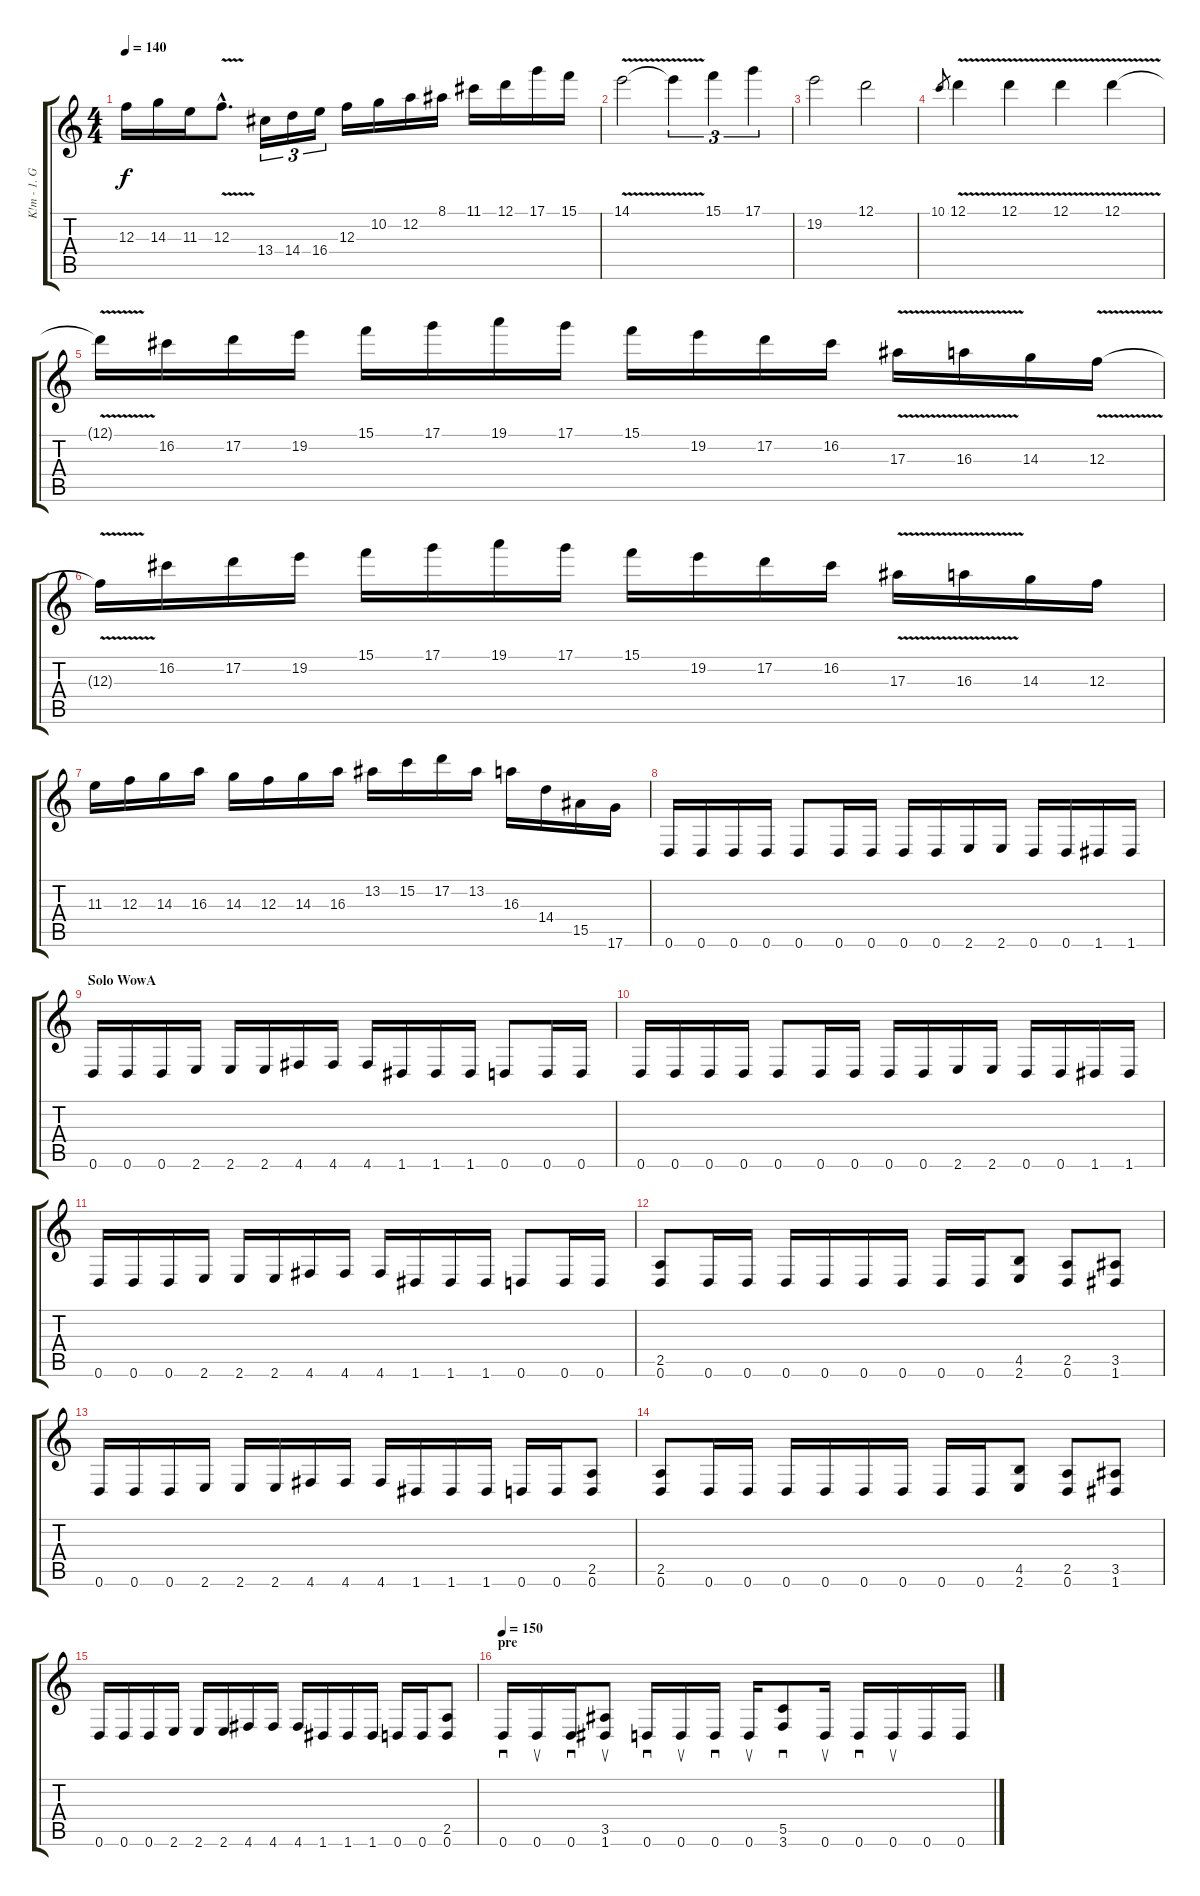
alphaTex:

\track ("K!m - 1. Guitar" "K!m - 1. G") {instrument distortionguitar}
\staff {score tabs}
\tuning (D4 A3 F3 C3 G2 D2) {hide}
\ts (4 4)
\tempo 140
\clef g2
\ks c
12.3.16{dy f} 14.3.16 11.3.16 12.3{v hac}.8{d} 13.4.16{tu (3 2)} 14.4.16{tu (3 2)} 16.4.16{tu (3 2)} 12.3.16 10.2.16 12.2.16 8.1.16 11.1.16 12.1.16 17.1.16 15.1.16 |
14.1{v}.2 14.1{t}.4{tu (3 2)} 15.1.4{tu (3 2)} 17.1.4{tu (3 2)} |
19.2.2 12.1.2 |
10.1.8{gr} 12.1{v}.4 12.1{v}.4 12.1{v}.4 12.1{v}.4 |
12.1{t}.16 16.2.16 17.2.16 19.2.16 15.1.16 17.1.16 19.1.16 17.1.16 15.1.16 19.2.16 17.2.16 16.2.16 17.3{v}.16 16.3{v}.16 14.3.16 12.3{v}.16 |
12.3{t}.16 16.2.16 17.2.16 19.2.16 15.1.16 17.1.16 19.1.16 17.1.16 15.1.16 19.2.16 17.2.16 16.2.16 17.3{v}.16 16.3{v}.16 14.3.16 12.3.16 |
11.3.16 12.3.16 14.3.16 16.3.16 14.3.16 12.3.16 14.3.16 16.3.16 13.2.16 15.2.16 17.2.16 13.2.16 16.3.16 14.4.16 15.5.16 17.6.16 |
0.6.16{volume 15 balance 8} 0.6.16 0.6.16 0.6.16 0.6.8 0.6.16 0.6.16 0.6.16 0.6.16 2.6.16 2.6.16 0.6.16 0.6.16 1.6.16 1.6.16 |
\section ("" "Solo WowA")
0.6.16 0.6.16 0.6.16 2.6.16 2.6.16 2.6.16 4.6.16 4.6.16 4.6.16 1.6.16 1.6.16 1.6.16 0.6.8 0.6.16 0.6.16 |
0.6.16 0.6.16 0.6.16 0.6.16 0.6.8 0.6.16 0.6.16 0.6.16 0.6.16 2.6.16 2.6.16 0.6.16 0.6.16 1.6.16 1.6.16 |
0.6.16 0.6.16 0.6.16 2.6.16 2.6.16 2.6.16 4.6.16 4.6.16 4.6.16 1.6.16 1.6.16 1.6.16 0.6.8 0.6.16 0.6.16 |
(2.5 0.6).8 0.6.16 0.6.16 0.6.16 0.6.16 0.6.16 0.6.16 0.6.16 0.6.16 (4.5 2.6).8 (2.5 0.6).8 (3.5 1.6).8 |
0.6.16 0.6.16 0.6.16 2.6.16 2.6.16 2.6.16 4.6.16 4.6.16 4.6.16 1.6.16 1.6.16 1.6.16 0.6.16 0.6.16 (2.5 0.6).8 |
(2.5 0.6).8 0.6.16 0.6.16 0.6.16 0.6.16 0.6.16 0.6.16 0.6.16 0.6.16 (4.5 2.6).8 (2.5 0.6).8 (3.5 1.6).8 |
0.6.16 0.6.16 0.6.16 2.6.16 2.6.16 2.6.16 4.6.16 4.6.16 4.6.16 1.6.16 1.6.16 1.6.16 0.6.16 0.6.16 (2.5 0.6).8 |
\section ("" "pre")
\tempo 150
0.6.16{sd balance 0} 0.6.16{su} 0.6.16{sd} (3.5 1.6).8{su} 0.6.16{sd} 0.6.16{su} 0.6.16{sd} 0.6.16{su} (5.5 3.6).8{sd} 0.6.16{su} 0.6.16{sd} 0.6.16{su} 0.6.16 0.6.16
